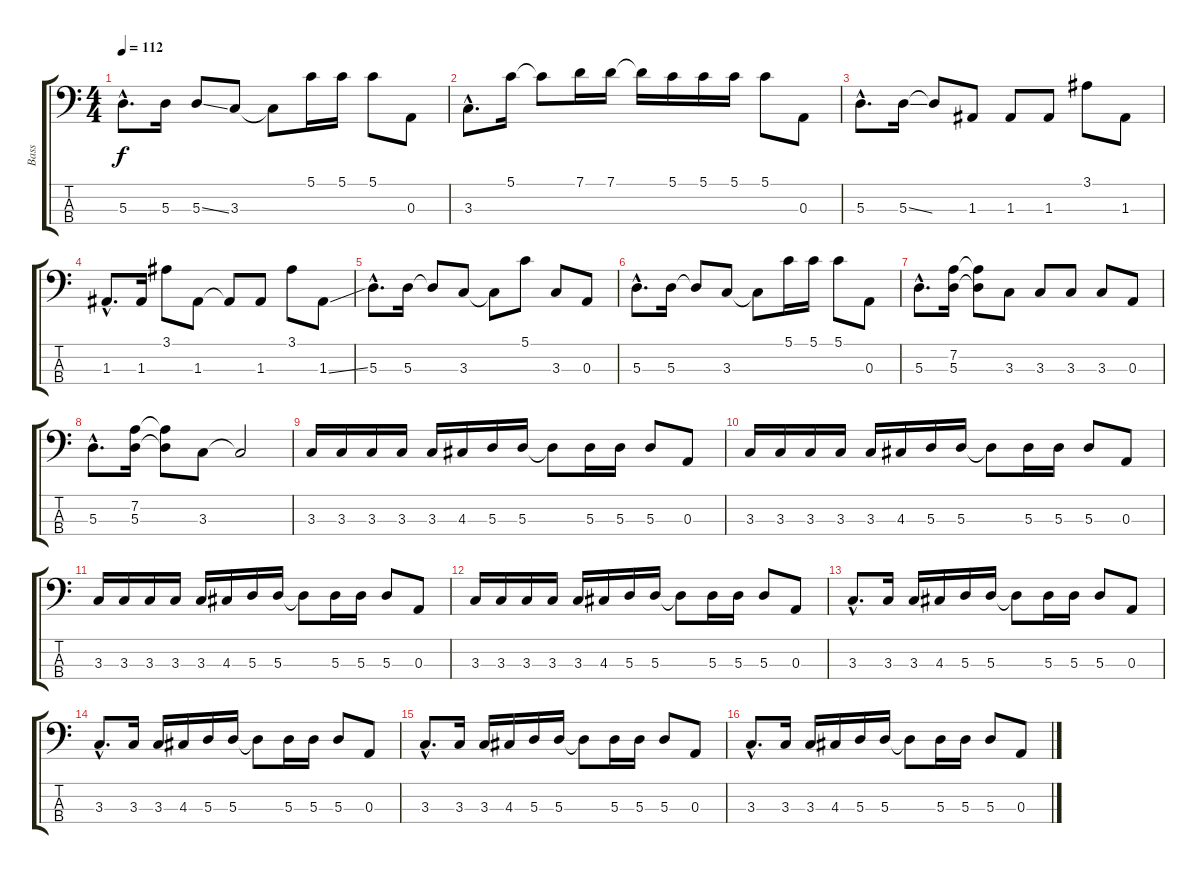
\track ("Bass" "Bass") {instrument electricbassfinger}
\staff {score tabs}
\tuning (G2 D2 A1 D1) {hide}
\ts (4 4)
\tempo 112
\clef f4
\ks c
5.3{hac}.8{d dy f} 5.3.16 5.3{ss}.8 3.3.8 3.3{t}.8 5.1.16 5.1.16 5.1.8 0.3.8 |
3.3{hac}.8{d} 5.1.16 5.1{t}.8 7.1.16 7.1.16 7.1{t}.16 5.1.16 5.1.16 5.1.16 5.1.8 0.3.8 |
5.3{hac}.8{d} 5.3{ss}.16 5.3{t}.8 1.3.8 1.3.8 1.3.8 3.1.8 1.3.8 |
1.3{hac}.8{d} 1.3.16 3.1.8 1.3.8 1.3{t}.8 1.3.8 3.1.8 1.3{ss}.8 |
5.3{hac}.8{d} 5.3.16 5.3{t}.8 3.3.8 3.3{t}.8 5.1.8 3.3.8 0.3.8 |
5.3{hac}.8{d} 5.3.16 5.3{t}.8 3.3.8 3.3{t}.8 5.1.16 5.1.16 5.1.8 0.3.8 |
5.3{hac}.8{d} (7.2 5.3).16 (7.2{t} 5.3{t}).8 3.3.8 3.3.8 3.3.8 3.3.8 0.3.8 |
5.3{hac}.8{d} (7.2 5.3).16 (7.2{t} 5.3{t}).8 3.3.8 3.3{t}.2 |
3.3.16 3.3.16 3.3.16 3.3.16 3.3.16 4.3.16 5.3.16 5.3.16 5.3{t}.8 5.3.16 5.3.16 5.3.8 0.3.8 |
3.3.16 3.3.16 3.3.16 3.3.16 3.3.16 4.3.16 5.3.16 5.3.16 5.3{t}.8 5.3.16 5.3.16 5.3.8 0.3.8 |
3.3.16 3.3.16 3.3.16 3.3.16 3.3.16 4.3.16 5.3.16 5.3.16 5.3{t}.8 5.3.16 5.3.16 5.3.8 0.3.8 |
3.3.16 3.3.16 3.3.16 3.3.16 3.3.16 4.3.16 5.3.16 5.3.16 5.3{t}.8 5.3.16 5.3.16 5.3.8 0.3.8 |
3.3{hac}.8{d} 3.3.16 3.3.16 4.3.16 5.3.16 5.3.16 5.3{t}.8 5.3.16 5.3.16 5.3.8 0.3.8 |
3.3{hac}.8{d} 3.3.16 3.3.16 4.3.16 5.3.16 5.3.16 5.3{t}.8 5.3.16 5.3.16 5.3.8 0.3.8 |
3.3{hac}.8{d} 3.3.16 3.3.16 4.3.16 5.3.16 5.3.16 5.3{t}.8 5.3.16 5.3.16 5.3.8 0.3.8 |
3.3{hac}.8{d} 3.3.16 3.3.16 4.3.16 5.3.16 5.3.16 5.3{t}.8 5.3.16 5.3.16 5.3.8 0.3.8
